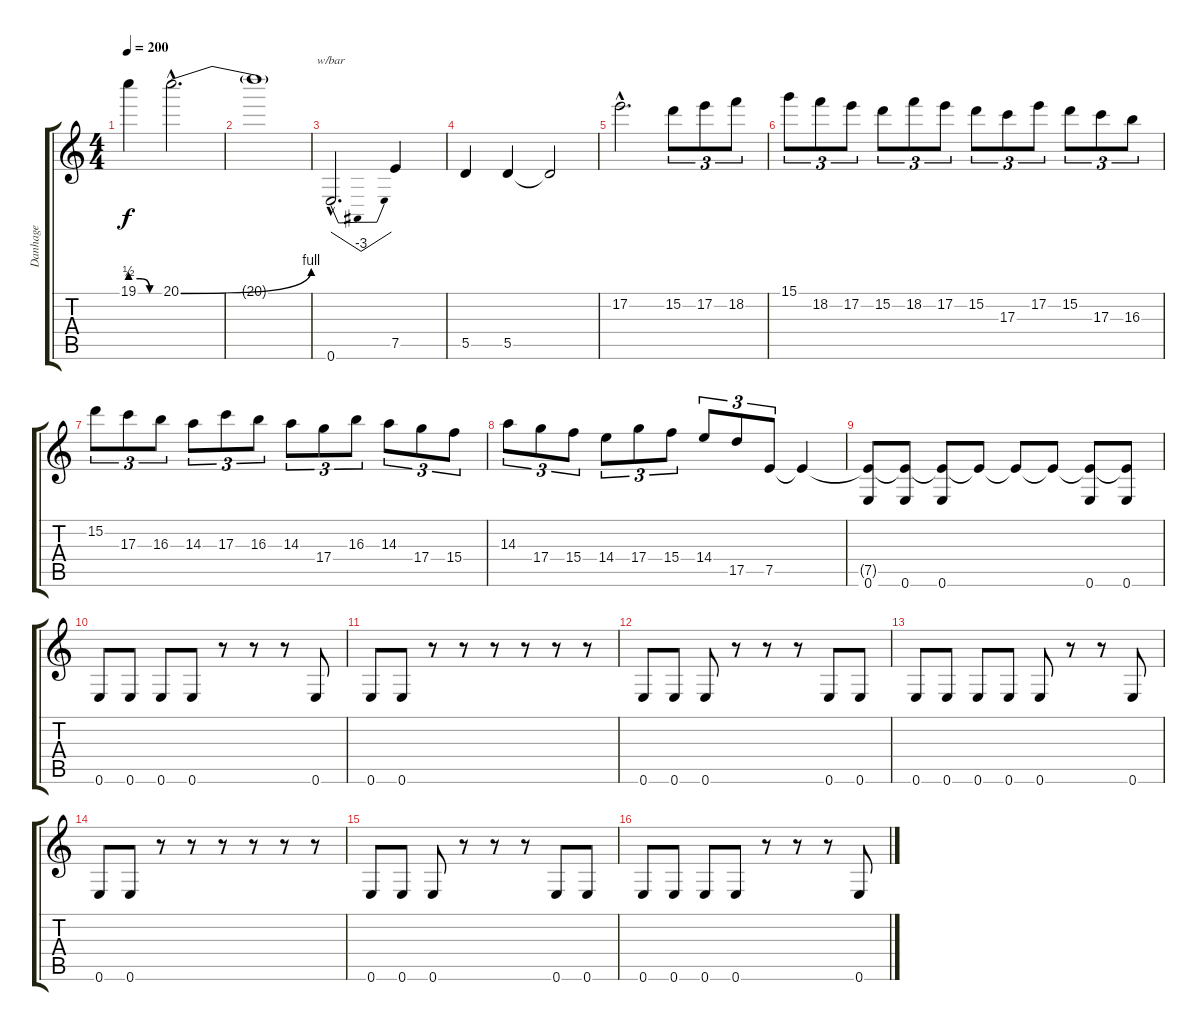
\track ("Danhage" "Danhage") {instrument overdrivenguitar}
\staff {score tabs}
\tuning (E4 B3 G3 D3 A2 E2) {hide}
\ts (4 4)
\tempo 200
\clef g2
\ks c
19.1{be (custom 0 2 20 2 40 0 60 0)}.4{dy f} 20.1{be (bend 0 0 60 4) hac}.2{d} |
20.1{t}.1 |
0.6{hac}.2{d tbe (dip default 0 0 30 -12 60 0)} 7.5.4 |
5.5.4 5.5.4 5.5{t}.2 |
17.2{hac}.2{d} 15.2.8{tu (3 2)} 17.2.8{tu (3 2)} 18.2.8{tu (3 2)} |
15.1.8{tu (3 2)} 18.2.8{tu (3 2)} 17.2.8{tu (3 2)} 15.2.8{tu (3 2)} 18.2.8{tu (3 2)} 17.2.8{tu (3 2)} 15.2.8{tu (3 2)} 17.3.8{tu (3 2)} 17.2.8{tu (3 2)} 15.2.8{tu (3 2)} 17.3.8{tu (3 2)} 16.3.8{tu (3 2)} |
15.2.8{tu (3 2)} 17.3.8{tu (3 2)} 16.3.8{tu (3 2)} 14.3.8{tu (3 2)} 17.3.8{tu (3 2)} 16.3.8{tu (3 2)} 14.3.8{tu (3 2)} 17.4.8{tu (3 2)} 16.3.8{tu (3 2)} 14.3.8{tu (3 2)} 17.4.8{tu (3 2)} 15.4.8{tu (3 2)} |
14.3.8{tu (3 2)} 17.4.8{tu (3 2)} 15.4.8{tu (3 2)} 14.4.8{tu (3 2)} 17.4.8{tu (3 2)} 15.4.8{tu (3 2)} 14.4.8{tu (3 2)} 17.5.8{tu (3 2)} 7.5.8{tu (3 2)} 7.5{t}.4 |
(7.5{t} 0.6).8 (7.5{t} 0.6).8 (7.5{t} 0.6).8 7.5{t}.8 7.5{t}.8 7.5{t}.8 (7.5{t} 0.6).8 (7.5{t} 0.6).8 |
0.6.8 0.6.8 0.6.8 0.6.8 r.8 r.8 r.8 0.6.8 |
0.6.8 0.6.8 r.8 r.8 r.8 r.8 r.8 r.8 |
0.6.8 0.6.8 0.6.8 r.8 r.8 r.8 0.6.8 0.6.8 |
0.6.8 0.6.8 0.6.8 0.6.8 0.6.8 r.8 r.8 0.6.8 |
0.6.8 0.6.8 r.8 r.8 r.8 r.8 r.8 r.8 |
0.6.8 0.6.8 0.6.8 r.8 r.8 r.8 0.6.8 0.6.8 |
0.6.8 0.6.8 0.6.8 0.6.8 r.8 r.8 r.8 0.6.8
